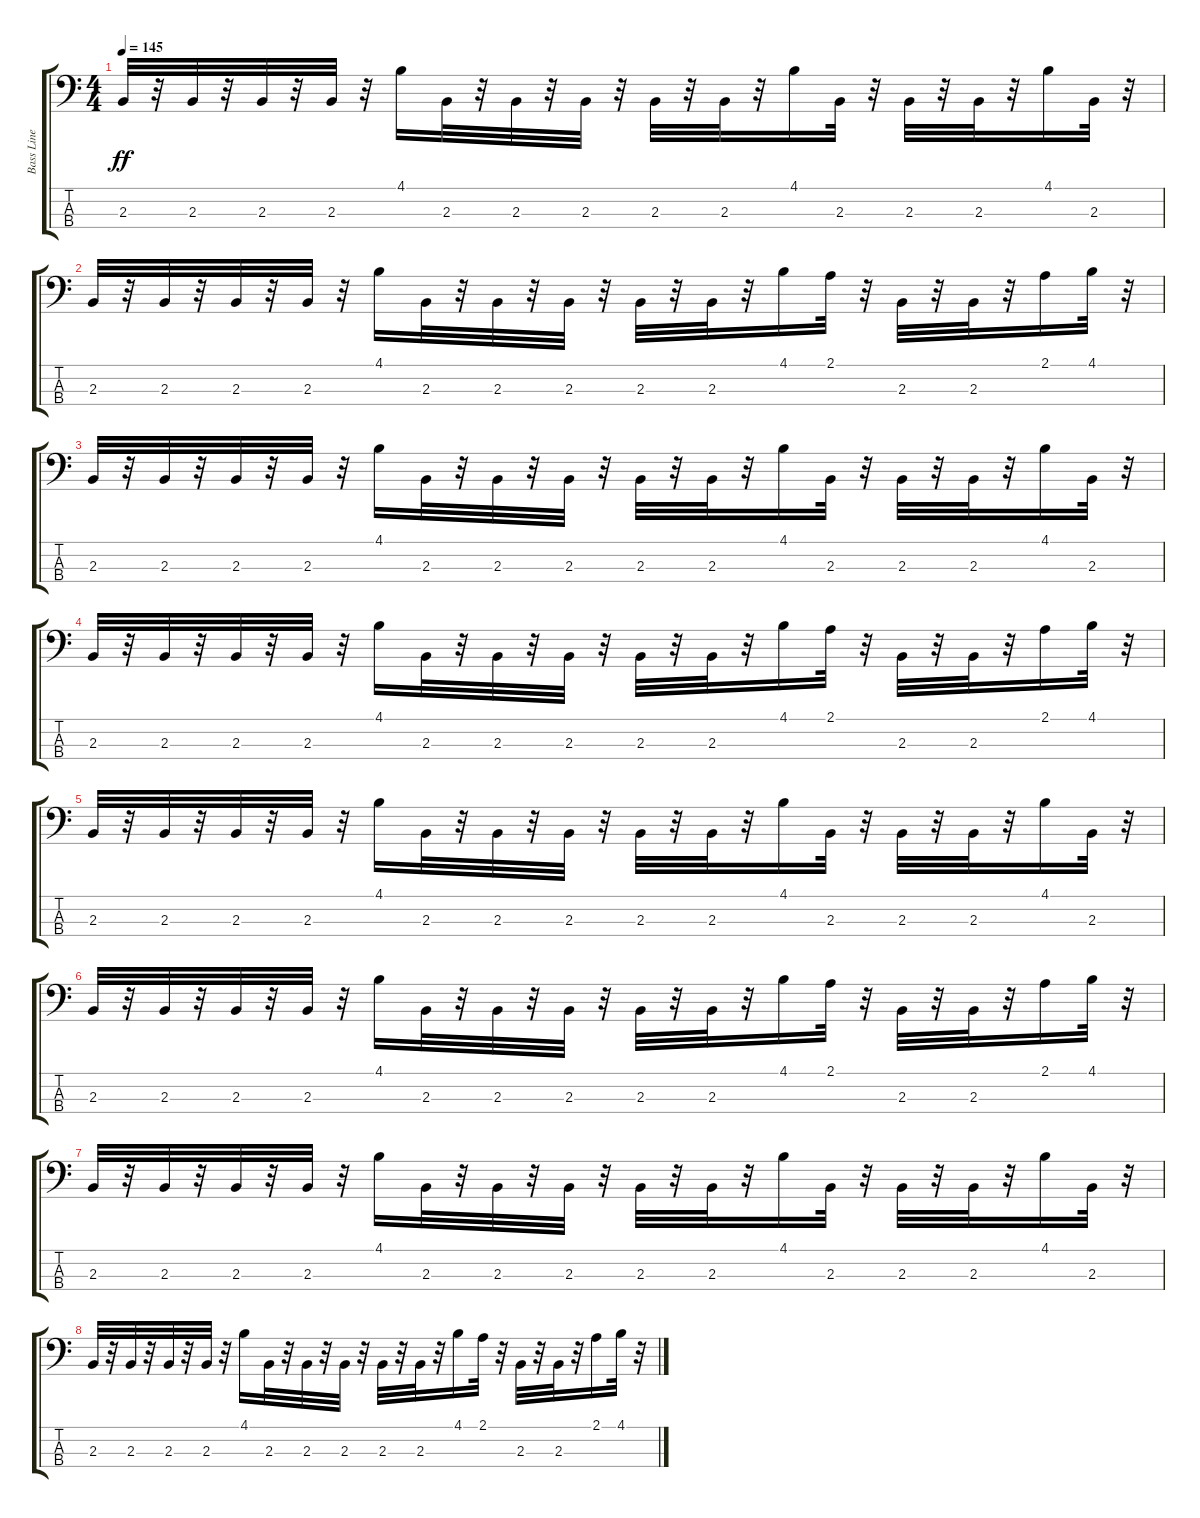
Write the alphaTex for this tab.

\track ("Bass Line" "Bass Line") {instrument electricbasspick}
\staff {score tabs}
\tuning (G2 D2 A1 E1) {hide}
\ts (4 4)
\tempo 145
\clef f4
\ks c
2.3.32{dy ff} r.32 2.3.32 r.32 2.3.32 r.32 2.3.32 r.32 4.1.16 2.3.32 r.32 2.3.32 r.32 2.3.32 r.32 2.3.32 r.32 2.3.32 r.32 4.1.16 2.3.32 r.32 2.3.32 r.32 2.3.32 r.32 4.1.16 2.3.32 r.32 |
2.3.32 r.32 2.3.32 r.32 2.3.32 r.32 2.3.32 r.32 4.1.16 2.3.32 r.32 2.3.32 r.32 2.3.32 r.32 2.3.32 r.32 2.3.32 r.32 4.1.16 2.1.32 r.32 2.3.32 r.32 2.3.32 r.32 2.1.16 4.1.32 r.32 |
2.3.32 r.32 2.3.32 r.32 2.3.32 r.32 2.3.32 r.32 4.1.16 2.3.32 r.32 2.3.32 r.32 2.3.32 r.32 2.3.32 r.32 2.3.32 r.32 4.1.16 2.3.32 r.32 2.3.32 r.32 2.3.32 r.32 4.1.16 2.3.32 r.32 |
2.3.32 r.32 2.3.32 r.32 2.3.32 r.32 2.3.32 r.32 4.1.16 2.3.32 r.32 2.3.32 r.32 2.3.32 r.32 2.3.32 r.32 2.3.32 r.32 4.1.16 2.1.32 r.32 2.3.32 r.32 2.3.32 r.32 2.1.16 4.1.32 r.32 |
2.3.32 r.32 2.3.32 r.32 2.3.32 r.32 2.3.32 r.32 4.1.16 2.3.32 r.32 2.3.32 r.32 2.3.32 r.32 2.3.32 r.32 2.3.32 r.32 4.1.16 2.3.32 r.32 2.3.32 r.32 2.3.32 r.32 4.1.16 2.3.32 r.32 |
2.3.32 r.32 2.3.32 r.32 2.3.32 r.32 2.3.32 r.32 4.1.16 2.3.32 r.32 2.3.32 r.32 2.3.32 r.32 2.3.32 r.32 2.3.32 r.32 4.1.16 2.1.32 r.32 2.3.32 r.32 2.3.32 r.32 2.1.16 4.1.32 r.32 |
2.3.32 r.32 2.3.32 r.32 2.3.32 r.32 2.3.32 r.32 4.1.16 2.3.32 r.32 2.3.32 r.32 2.3.32 r.32 2.3.32 r.32 2.3.32 r.32 4.1.16 2.3.32 r.32 2.3.32 r.32 2.3.32 r.32 4.1.16 2.3.32 r.32 |
2.3.32 r.32 2.3.32 r.32 2.3.32 r.32 2.3.32 r.32 4.1.16 2.3.32 r.32 2.3.32 r.32 2.3.32 r.32 2.3.32 r.32 2.3.32 r.32 4.1.16 2.1.32 r.32 2.3.32 r.32 2.3.32 r.32 2.1.16 4.1.32 r.32
